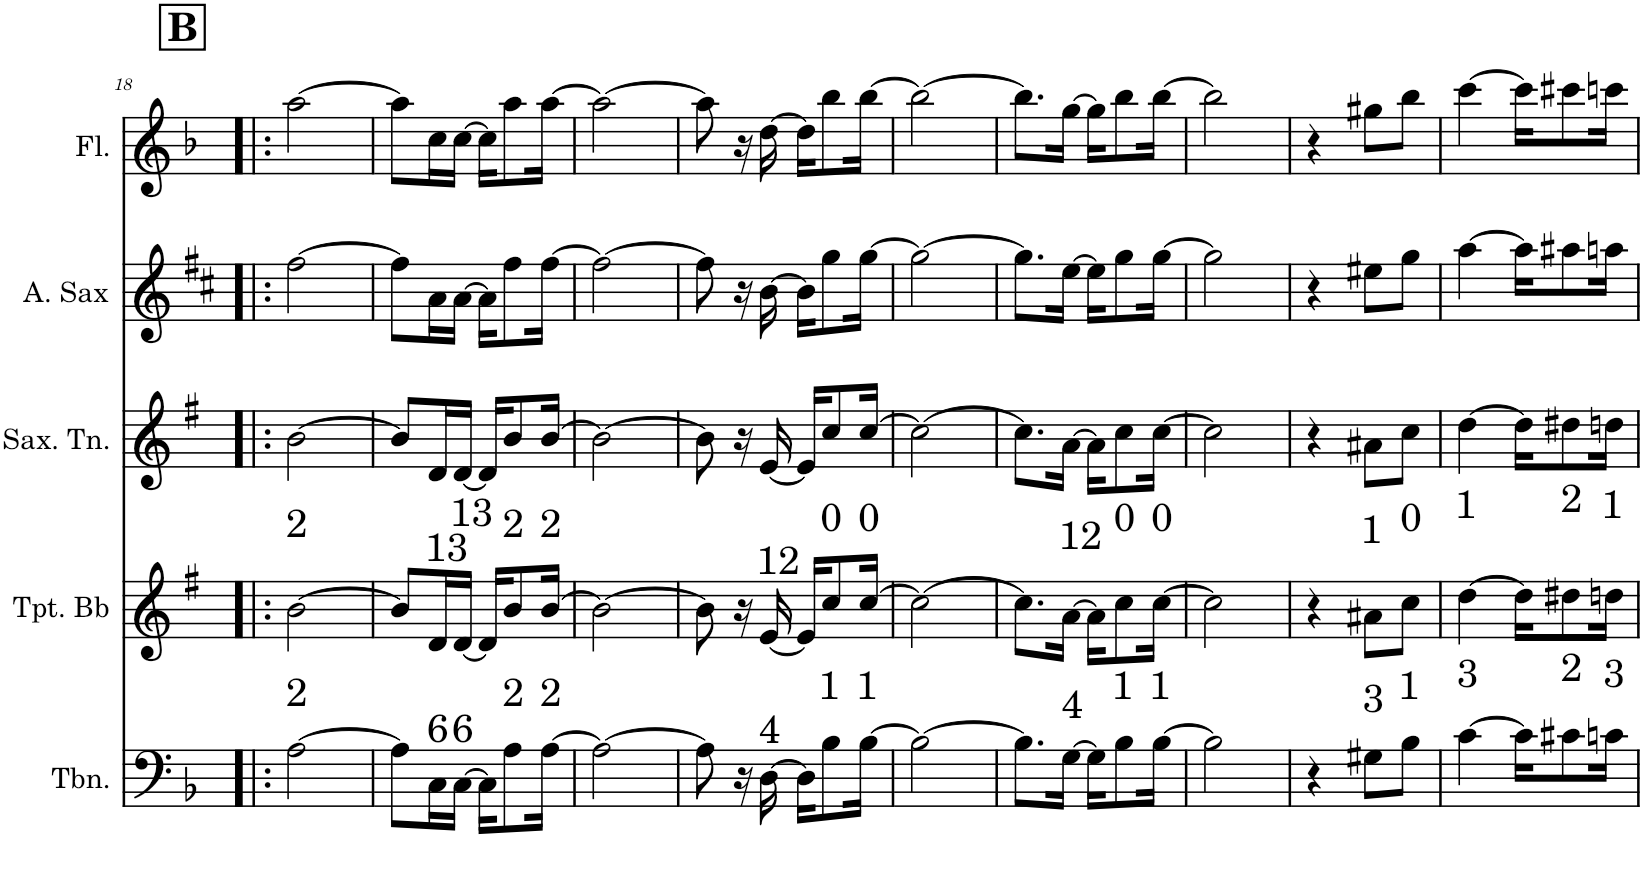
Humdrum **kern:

**kern	**kern	**kern	**kern	**kern
*part5	*part4	*part3	*part2	*part1
*staff5	*staff4	*staff3	*staff2	*staff1
*I"Trombone	*I"Trompete Bb	*I"Saxofone Tenor	*I"Saxofone Alto	*I"Flauta Transversal
*I'Tbn.	*I'Tpt. Bb	*I'Sax. Tn.	*	*I'Fl.
!!LO:PB:g=z
*clefF4	*clefG2	*clefG2	*clefG2	*clefG2
*	*Trd1c2	*Trd8c14	*Trd5c9	*
*k[b-]	*k[f#]	*k[f#]	*k[f#c#]	*k[b-]
*M2/4	*M2/4	*M2/4	*M2/4	*M2/4
!!LO:REH:place=s1:a:B:cj:t=B
=18!|:	=18!|:	=18!|:	=18!|:	=18!|:
!	!LO:TX:a:t=2	!	!	!
!LO:TX:a:t=2	!	!	!	!
[2A\	[2b\	[2b\	[2ff#\	[2aa\
=19	=19	=19	=19	=19
8A\L]	8b/L]	8b/L]	8ff#\L]	8aa\L]
!	!LO:TX:a:t=13	!	!	!
!LO:TX:a:t=6	!	!	!	!
16C\L	16d/L	16d/L	16a\L	16cc\L
!	!LO:TX:a:t=13	!	!	!
!LO:TX:a:t=6	!	!	!	!
[16C\JJ	[16d/JJ	[16d/JJ	[16a\JJ	[16cc\JJ
16C\KL]	16d/KL]	16d/KL]	16a\KL]	16cc\KL]
!	!LO:TX:a:t=2	!	!	!
!LO:TX:a:t=2	!	!	!	!
8A\	8b/	8b/	8ff#\	8aa\
!	!LO:TX:a:t=2	!	!	!
!LO:TX:a:t=2	!	!	!	!
[16A\Jk	[16b/Jk	[16b/Jk	[16ff#\Jk	[16aa\Jk
=20	=20	=20	=20	=20
2A\_	2b\_	2b\_	2ff#\_	2aa\_
=21	=21	=21	=21	=21
8A\]	8b\]	8b\]	8ff#\]	8aa\]
16r	16r	16r	16r	16r
!	!LO:TX:a:t=12	!	!	!
!LO:TX:a:t=4	!	!	!	!
[16D\	[16e/	[16e/	[16b\	[16dd\
16D\KL]	16e/KL]	16e/KL]	16b\KL]	16dd\KL]
!	!LO:TX:a:t=0	!	!	!
!LO:TX:a:t=1	!	!	!	!
8B-\	8cc/	8cc/	8gg\	8bb-\
!	!LO:TX:a:t=0	!	!	!
!LO:TX:a:t=1	!	!	!	!
[16B-\Jk	[16cc/Jk	[16cc/Jk	[16gg\Jk	[16bb-\Jk
=22	=22	=22	=22	=22
2B-\_	2cc\_	2cc\_	2gg\_	2bb-\_
=23	=23	=23	=23	=23
8.B-\L]	8.cc\L]	8.cc\L]	8.gg\L]	8.bb-\L]
!	!LO:TX:a:t=12	!	!	!
!LO:TX:a:t=4	!	!	!	!
[16G\Jk	[16a\Jk	[16a\Jk	[16ee\Jk	[16gg\Jk
16G\KL]	16a\KL]	16a\KL]	16ee\KL]	16gg\KL]
!	!LO:TX:a:t=0	!	!	!
!LO:TX:a:t=1	!	!	!	!
8B-\	8cc\	8cc\	8gg\	8bb-\
!	!LO:TX:a:t=0	!	!	!
!LO:TX:a:t=1	!	!	!	!
[16B-\Jk	[16cc\Jk	[16cc\Jk	[16gg\Jk	[16bb-\Jk
=24	=24	=24	=24	=24
2B-\]	2cc\]	2cc\]	2gg\]	2bb-\]
=25	=25	=25	=25	=25
4r	4r	4r	4r	4r
!	!LO:TX:a:t=1	!	!	!
!LO:TX:a:t=3	!	!	!	!
8G#X\L	8a#X\L	8a#X\L	8ee#X\L	8gg#X\L
!	!LO:TX:a:t=0	!	!	!
!LO:TX:a:t=1	!	!	!	!
8B-\J	8cc\J	8cc\J	8gg\J	8bb-\J
=26	=26	=26	=26	=26
!	!LO:TX:a:t=1	!	!	!
!LO:TX:a:t=3	!	!	!	!
[4c\	[4dd\	[4dd\	[4aa\	[4ccc\
16c\KL]	16dd\KL]	16dd\KL]	16aa\KL]	16ccc\KL]
!	!LO:TX:a:t=2	!	!	!
!LO:TX:a:t=2	!	!	!	!
8c#X\	8dd#X\	8dd#X\	8aa#X\	8ccc#X\
!	!LO:TX:a:t=1	!	!	!
!LO:TX:a:t=3	!	!	!	!
16cn\Jk	16ddn\Jk	16ddn\Jk	16aan\Jk	16cccn\Jk
=	=	=	=	=
*-	*-	*-	*-	*-
